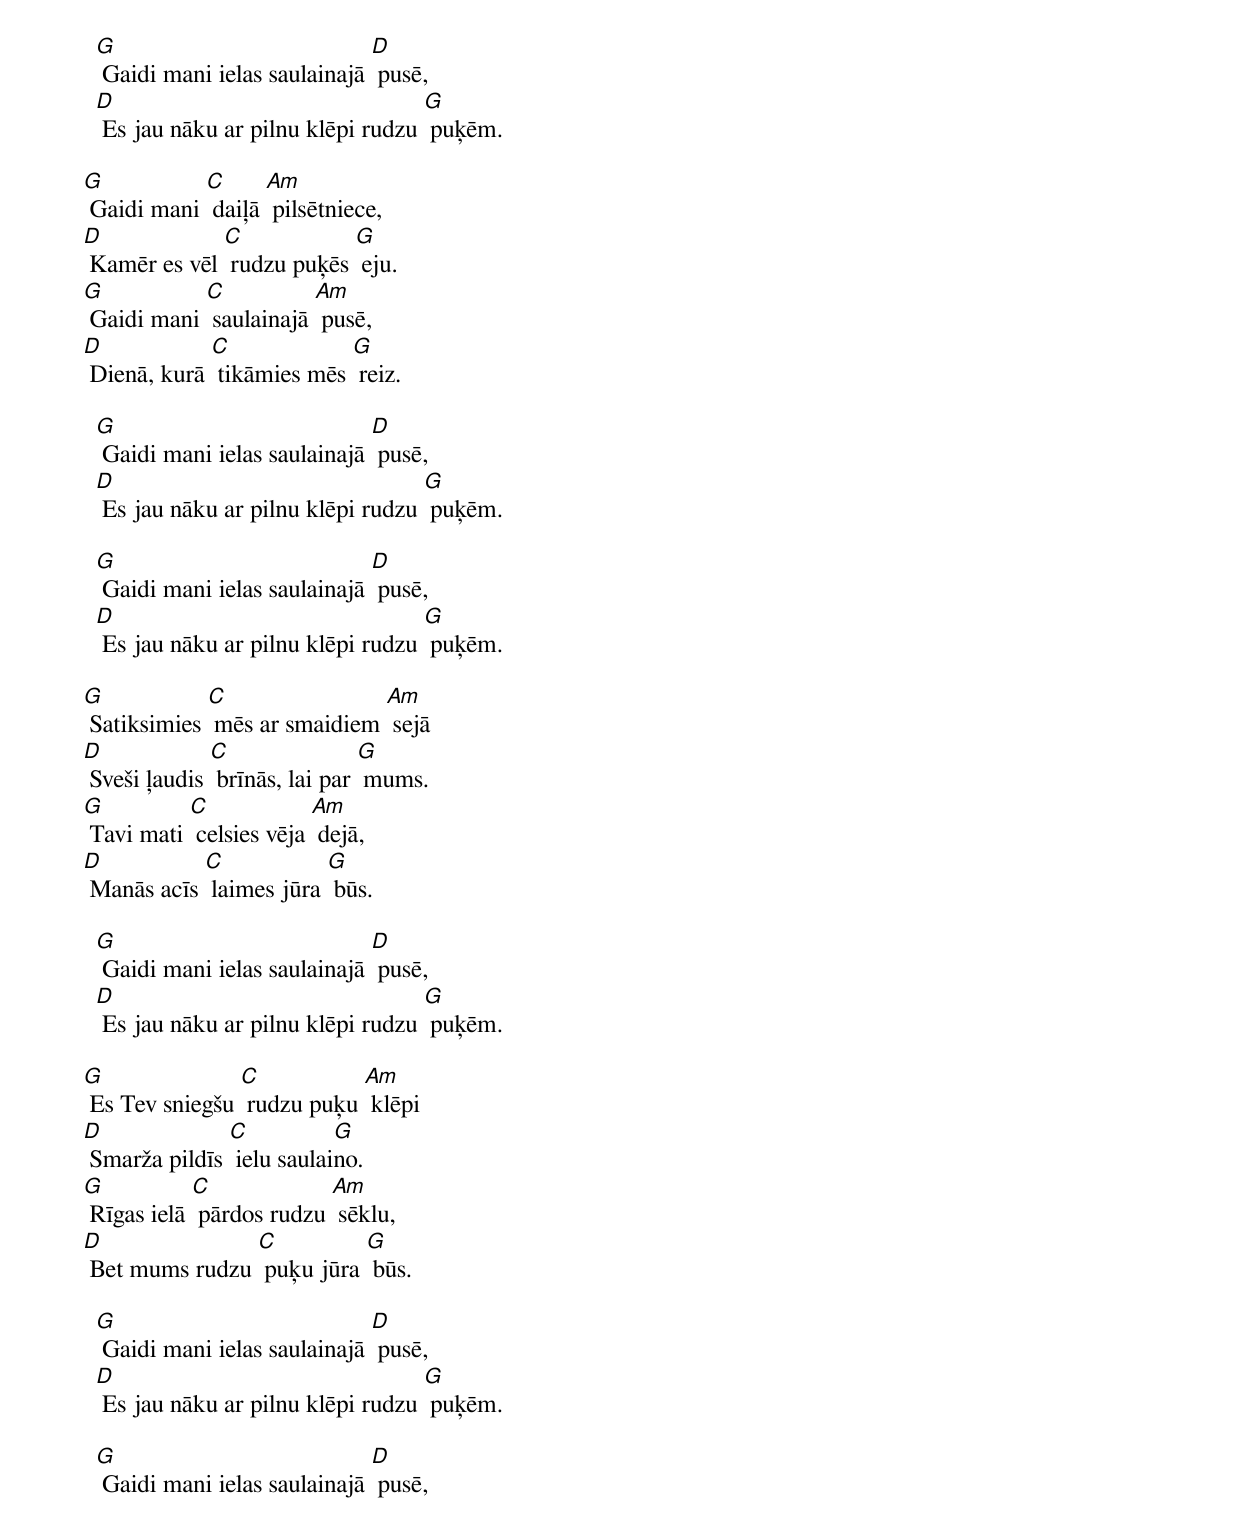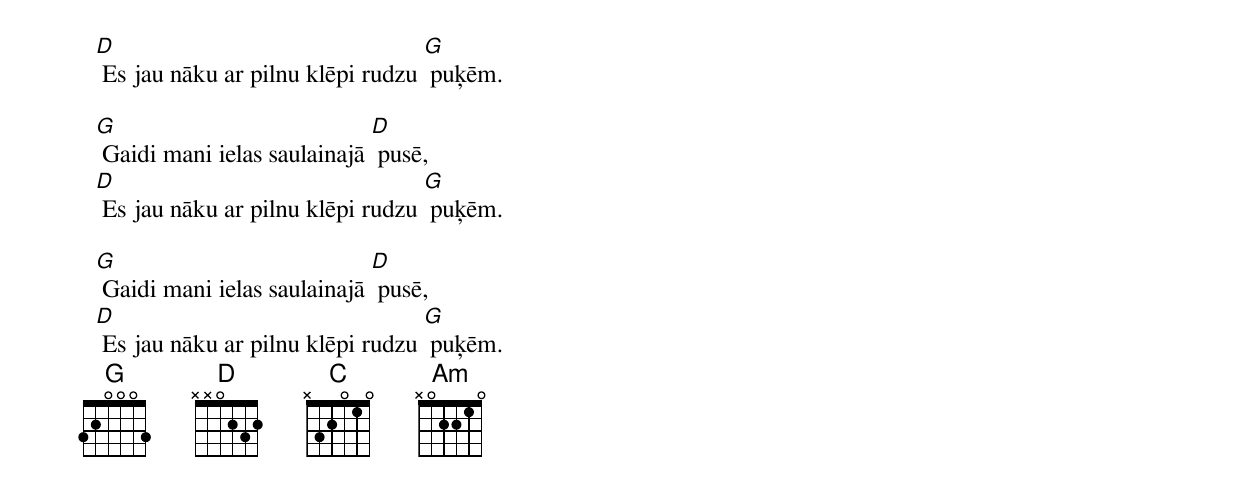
  [G] Gaidi mani ielas saulainajā [D] pusē,
  [D] Es jau nāku ar pilnu klēpi rudzu [G] puķēm.

[G] Gaidi mani [C] daiļā [Am] pilsētniece,
[D] Kamēr es vēl [C] rudzu puķēs [G] eju.
[G] Gaidi mani [C] saulainajā [Am] pusē,
[D] Dienā, kurā [C] tikāmies mēs [G] reiz.

  [G] Gaidi mani ielas saulainajā [D] pusē,
  [D] Es jau nāku ar pilnu klēpi rudzu [G] puķēm.

  [G] Gaidi mani ielas saulainajā [D] pusē,
  [D] Es jau nāku ar pilnu klēpi rudzu [G] puķēm.

[G] Satiksimies [C] mēs ar smaidiem [Am] sejā
[D] Sveši ļaudis [C] brīnās, lai par [G] mums.
[G] Tavi mati [C] celsies vēja [Am] dejā,
[D] Manās acīs [C] laimes jūra [G] būs.

  [G] Gaidi mani ielas saulainajā [D] pusē,
  [D] Es jau nāku ar pilnu klēpi rudzu [G] puķēm.

[G] Es Tev sniegšu [C] rudzu puķu [Am] klēpi
[D] Smarža pildīs [C] ielu saulai[G]no.
[G] Rīgas ielā [C] pārdos rudzu [Am] sēklu,
[D] Bet mums rudzu [C] puķu jūra [G] būs.

  [G] Gaidi mani ielas saulainajā [D] pusē,
  [D] Es jau nāku ar pilnu klēpi rudzu [G] puķēm.

  [G] Gaidi mani ielas saulainajā [D] pusē,
  [D] Es jau nāku ar pilnu klēpi rudzu [G] puķēm.

  [G] Gaidi mani ielas saulainajā [D] pusē,
  [D] Es jau nāku ar pilnu klēpi rudzu [G] puķēm.

  [G] Gaidi mani ielas saulainajā [D] pusē,
  [D] Es jau nāku ar pilnu klēpi rudzu [G] puķēm.
